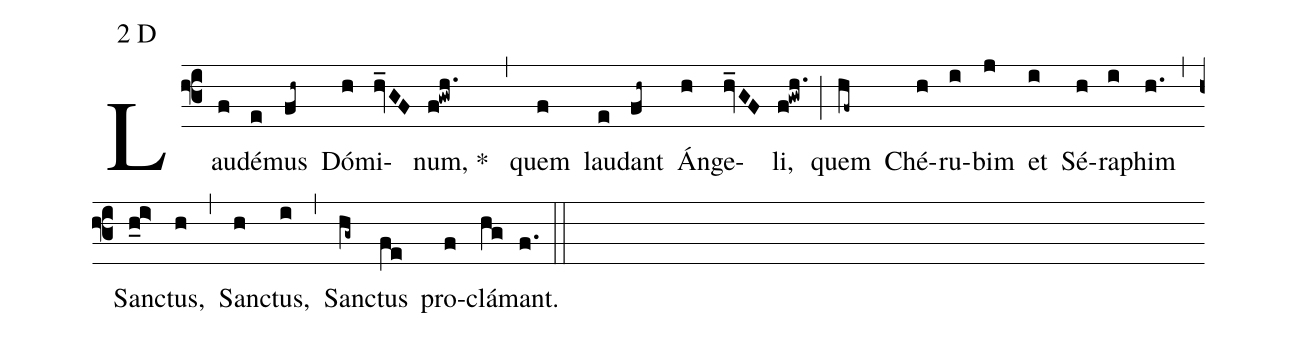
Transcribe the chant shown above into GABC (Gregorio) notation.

mode:2 D;
%%
(f3) Lau(f)dé(e)mus(fh~) Dó(h)mi(hv_GF)num,(f!gwh.) *()(,)  quem(f) lau(e)dant(fh~) Án(h)ge(hv_GF)li,(f!gwh.) (;)  quem(hf~) Ché(h)ru(i)bim(j) et(i) Sé(h)ra(i)phim(h.) (,) San(h_i>)ctus,(h) (,) San(h)ctus,(i) (,) San(hg~)ctus(fe) pro(f)clá(hg)mant.(f.) (::)
